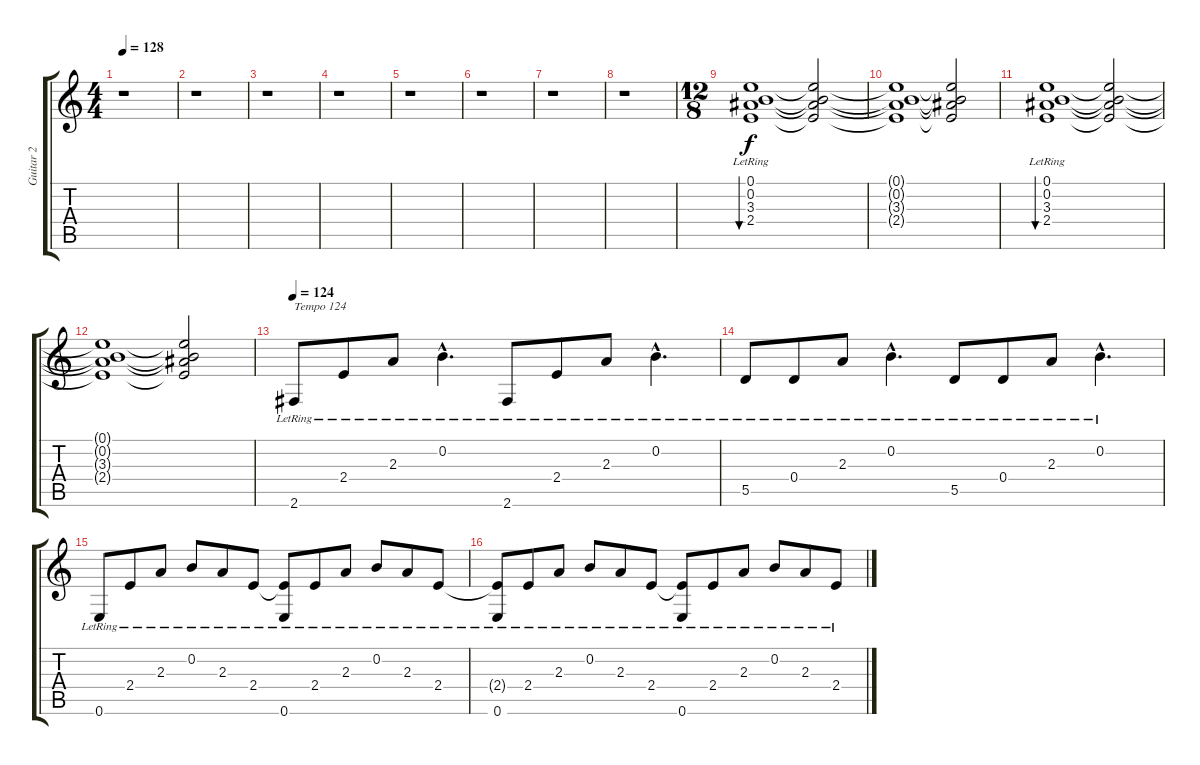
\track ("Guitar 2" "Guitar 2") {instrument acousticguitarsteel}
\staff {score tabs}
\tuning (E4 B3 G3 D3 A2 E2) {hide}
\ts (4 4)
\tempo 128
\clef g2
\ks c
r.1{dy f instrument acousticguitarsteel} |
r.1 |
r.1 |
r.1 |
r.1 |
r.1 |
r.1 |
r.1 |
\ts (12 8)
(0.1{lr} 0.2{lr} 3.3{lr} 2.4{lr}).1{bu 240} (0.1{t} 0.2{t} 3.3{t} 2.4{t}).2 |
(0.1{t} 0.2{t} 3.3{t} 2.4{t}).1 (0.1{t} 0.2{t} 3.3{t} 2.4{t}).2 |
(0.1{lr} 0.2{lr} 3.3{lr} 2.4{lr}).1{bu 240} (0.1{t} 0.2{t} 3.3{t} 2.4{t}).2 |
(0.1{t} 0.2{t} 3.3{t} 2.4{t}).1 (0.1{t} 0.2{t} 3.3{t} 2.4{t}).2 |
\tempo 120
\tempo 124
2.6{lr}.8{txt "Tempo 124"} 2.4{lr}.8 2.3{lr}.8 0.2{hac lr}.4{d} 2.6{lr}.8 2.4{lr}.8 2.3{lr}.8 0.2{hac lr}.4{d} |
5.5{lr}.8 0.4{lr}.8 2.3{lr}.8 0.2{hac lr}.4{d} 5.5{lr}.8 0.4{lr}.8 2.3{lr}.8 0.2{hac lr}.4{d} |
0.6{lr}.8 2.4{lr}.8 2.3{lr}.8 0.2{lr}.8 2.3{lr}.8 2.4{lr}.8 (2.4{t} 0.6{lr}).8 2.4{lr}.8 2.3{lr}.8 0.2{lr}.8 2.3{lr}.8 2.4{lr}.8 |
(2.4{t} 0.6{lr}).8 2.4{lr}.8 2.3{lr}.8 0.2{lr}.8 2.3{lr}.8 2.4{lr}.8 (2.4{t} 0.6{lr}).8 2.4{lr}.8 2.3{lr}.8 0.2{lr}.8 2.3{lr}.8 2.4{lr}.8
